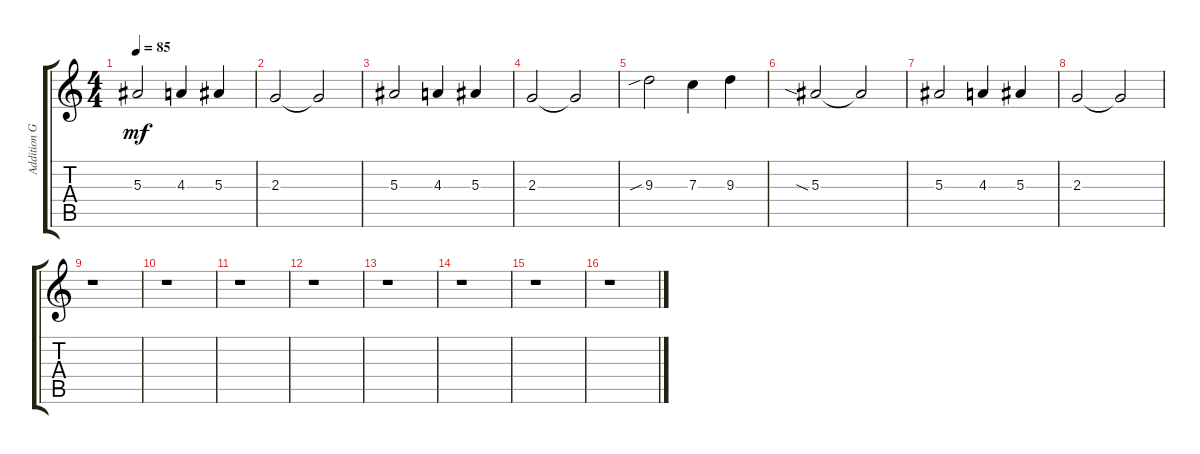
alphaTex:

\track ("Addition Guitar" "Addition G") {instrument distortionguitar}
\staff {score tabs}
\tuning (D4 A3 F3 C3 G2 C2) {hide}
\ts (4 4)
\tempo 85
\clef g2
\ks c
5.3.2{dy mf volume 16 instrument distortionguitar} 4.3.4 5.3.4 |
2.3.2{volume 16} 2.3{t}.2 |
5.3.2 4.3.4 5.3.4 |
2.3.2 2.3{t}.2 |
9.3{sib}.2 7.3.4 9.3.4 |
5.3{sia}.2 5.3{t}.2 |
5.3.2 4.3.4 5.3.4 |
2.3.2 2.3{t}.2 |
r.1 |
r.1 |
r.1 |
r.1 |
r.1 |
r.1 |
r.1 |
r.1
